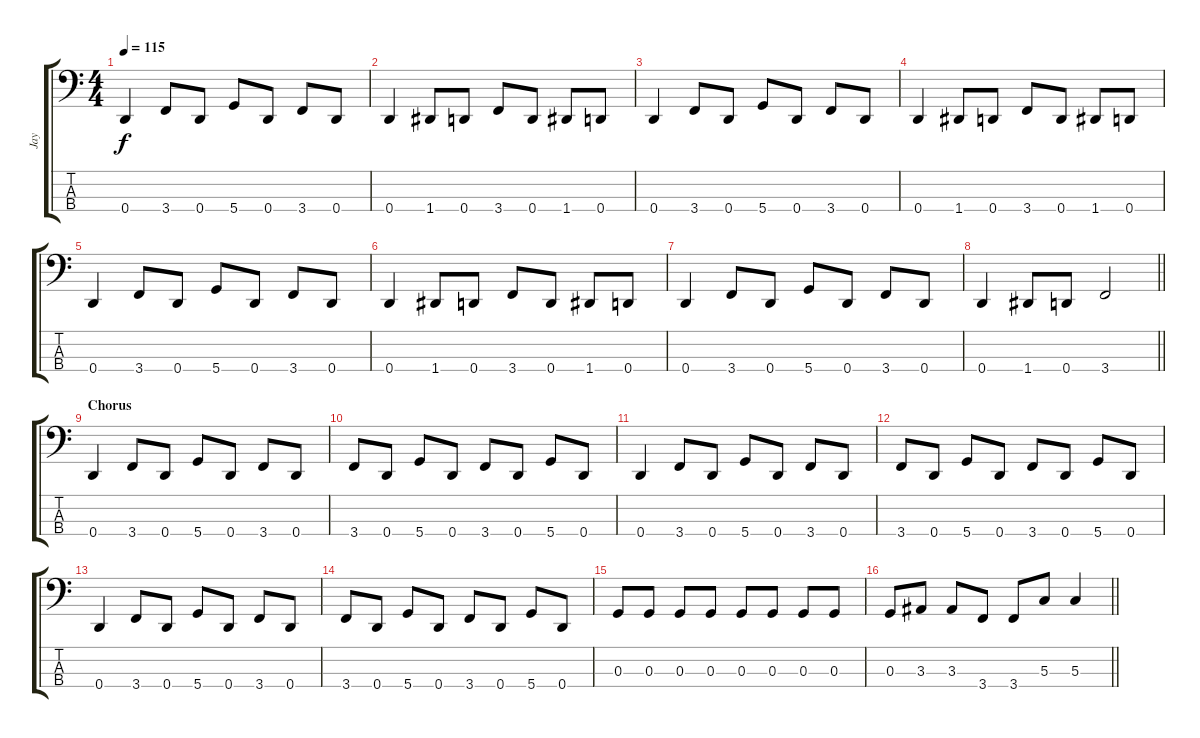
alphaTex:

\track ("Jay" "Jay") {instrument electricbasspick}
\staff {score tabs}
\tuning (F2 C2 G1 D1) {hide}
\ts (4 4)
\tempo 115
\clef f4
\ks c
0.4.4{dy f} 3.4.8 0.4.8 5.4.8 0.4.8 3.4.8 0.4.8 |
0.4.4 1.4.8 0.4.8 3.4.8 0.4.8 1.4.8 0.4.8 |
0.4.4 3.4.8 0.4.8 5.4.8 0.4.8 3.4.8 0.4.8 |
0.4.4 1.4.8 0.4.8 3.4.8 0.4.8 1.4.8 0.4.8 |
0.4.4 3.4.8 0.4.8 5.4.8 0.4.8 3.4.8 0.4.8 |
0.4.4 1.4.8 0.4.8 3.4.8 0.4.8 1.4.8 0.4.8 |
0.4.4 3.4.8 0.4.8 5.4.8 0.4.8 3.4.8 0.4.8 |
\barLineRight lightlight
0.4.4 1.4.8 0.4.8 3.4.2 |
\section ("" "Chorus")
0.4.4 3.4.8 0.4.8 5.4.8 0.4.8 3.4.8 0.4.8 |
3.4.8 0.4.8 5.4.8 0.4.8 3.4.8 0.4.8 5.4.8 0.4.8 |
0.4.4 3.4.8 0.4.8 5.4.8 0.4.8 3.4.8 0.4.8 |
3.4.8 0.4.8 5.4.8 0.4.8 3.4.8 0.4.8 5.4.8 0.4.8 |
0.4.4 3.4.8 0.4.8 5.4.8 0.4.8 3.4.8 0.4.8 |
3.4.8 0.4.8 5.4.8 0.4.8 3.4.8 0.4.8 5.4.8 0.4.8 |
0.3.8 0.3.8 0.3.8 0.3.8 0.3.8 0.3.8 0.3.8 0.3.8 |
\barLineRight lightlight
0.3.8 3.3.8 3.3.8 3.4.8 3.4.8 5.3.8 5.3.4
